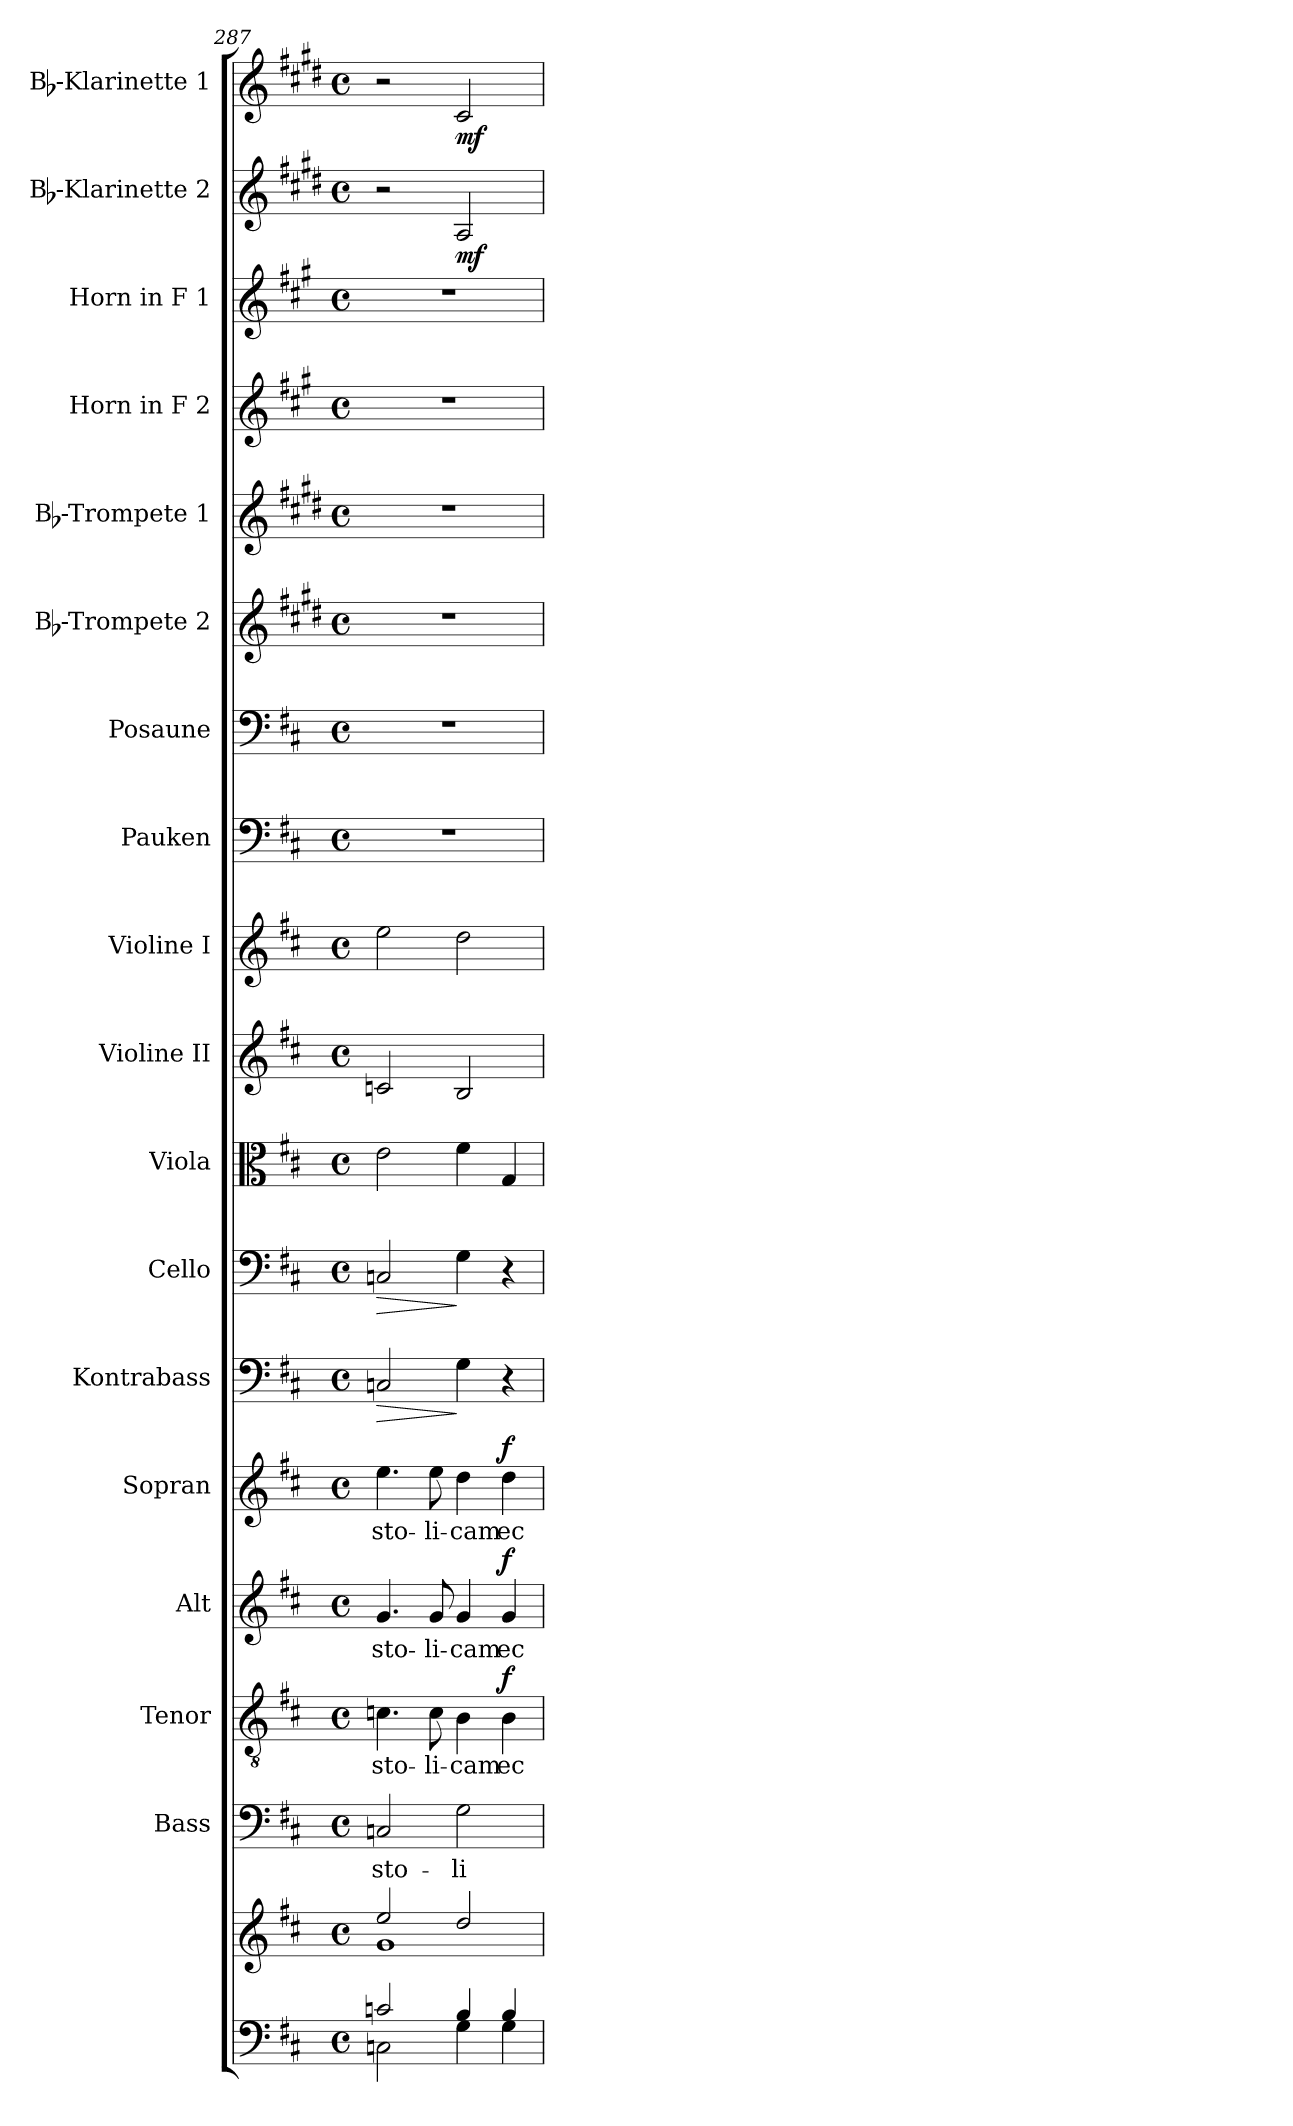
**kern	**kern	**kern	**text	**kern	**text	**dynam	**kern	**text	**dynam	**kern	**text	**dynam	**kern	**dynam	**kern	**dynam	**kern	**kern	**kern	**kern	**kern	**kern	**kern	**kern	**kern	**kern	**dynam	**kern	**dynam
*part18	*part18	*part17	*part17	*part16	*part16	*part16	*part15	*part15	*part15	*part14	*part14	*part14	*part13	*part13	*part12	*part12	*part11	*part10	*part9	*part8	*part7	*part6	*part5	*part4	*part3	*part2	*part2	*part1	*part1
*staff19	*staff18	*staff17	*staff17	*staff16	*staff16	*staff16	*staff15	*staff15	*staff15	*staff14	*staff14	*staff14	*staff13	*staff13	*staff12	*staff12	*staff11	*staff10	*staff9	*staff8	*staff7	*staff6	*staff5	*staff4	*staff3	*staff2	*staff2	*staff1	*staff1
*	*	*I"Bass	*	*I"Tenor	*	*	*I"Alt	*	*	*I"Sopran	*	*	*I"Kontrabass	*	*I"Cello	*	*I"Viola	*I"Violine II	*I"Violine I	*I"Pauken	*I"Posaune	*I"Bb-Trompete 2	*I"Bb-Trompete 1	*I"Horn in F 2	*I"Horn in F 1	*I"Bb-Klarinette 2	*	*I"Bb-Klarinette 1	*
*	*	*I'B.	*	*I'T.	*	*	*I'A.	*	*	*I'S.	*	*	*I'Kb.	*	*	*	*I'Vla.	*I'Vl. II	*I'Vl. I	*I'Pk.	*I'Pos.	*I'Bb Trp. 2	*I'Bb Trp. 1	*	*	*I'Bb Kl. 2	*	*I'Bb Kl. 1	*
*clefF4	*clefG2	*clefF4	*	*clefGv2	*	*	*clefG2	*	*	*clefG2	*	*	*clefF4	*	*clefF4	*	*clefC3	*clefG2	*clefG2	*clefF4	*clefF4	*clefG2	*clefG2	*clefG2	*clefG2	*clefG2	*	*clefG2	*
*	*	*	*	*	*	*	*	*	*	*	*	*	*ITrd7c12	*	*	*	*	*	*	*	*	*ITrd1c2	*ITrd1c2	*ITrd4c7	*ITrd4c7	*ITrd1c2	*	*ITrd1c2	*
*k[f#c#]	*k[f#c#]	*k[f#c#]	*	*k[f#c#]	*	*	*k[f#c#]	*	*	*k[f#c#]	*	*	*k[f#c#]	*	*k[f#c#]	*	*k[f#c#]	*k[f#c#]	*k[f#c#]	*k[f#c#]	*k[f#c#]	*k[f#c#]	*k[f#c#]	*k[f#c#]	*k[f#c#]	*k[f#c#]	*	*k[f#c#]	*
*D:	*D:	*D:	*	*D:	*	*	*D:	*	*	*D:	*	*	*D:	*	*D:	*	*D:	*D:	*D:	*D:	*D:	*D:	*D:	*D:	*D:	*D:	*	*D:	*
*M4/4	*M4/4	*M4/4	*	*M4/4	*	*	*M4/4	*	*	*M4/4	*	*	*M4/4	*	*M4/4	*	*M4/4	*M4/4	*M4/4	*M4/4	*M4/4	*M4/4	*M4/4	*M4/4	*M4/4	*M4/4	*	*M4/4	*
*met(c)	*met(c)	*met(c)	*	*met(c)	*	*	*met(c)	*	*	*met(c)	*	*	*met(c)	*	*met(c)	*	*met(c)	*met(c)	*met(c)	*met(c)	*met(c)	*met(c)	*met(c)	*met(c)	*met(c)	*met(c)	*	*met(c)	*
=287	=287	=287	=287	=287	=287	=287	=287	=287	=287	=287	=287	=287	=287	=287	=287	=287	=287	=287	=287	=287	=287	=287	=287	=287	=287	=287	=287	=287	=287
*^	*^	*	*	*	*	*	*	*	*	*	*	*	*	*	*	*	*	*	*	*	*	*	*	*	*	*	*	*	*
!	!	!	!	!	!LO:LY:b	!	!LO:LY:b	!	!	!LO:LY:b	!	!	!LO:LY:b	!	!	!LO:HP:b	!	!LO:HP:b	!	!	!	!	!	!	!	!	!	!	!	!	!
2cn/	2Cn\	2ee/	1g	2Cn/	-sto-	4.cn\	-sto-	.	4.g/	-sto-	.	4.ee\	-sto-	.	2CCn/	>	2Cn/	>	2e\	2cn/	2ee\	1r	1r	1r	1r	1r	1r	2r	.	2r	.
!	!	!	!	!	!	!	!LO:LY:b	!	!	!LO:LY:b	!	!	!LO:LY:b	!	!	!	!	!	!	!	!	!	!	!	!	!	!	!	!	!	!
.	.	.	.	.	.	8c\	-li-	.	8g/	-li-	.	8ee\	-li-	.	.	.	.	.	.	.	.	.	.	.	.	.	.	.	.	.	.
!	!	!	!	!	!LO:LY:b	!	!LO:LY:b	!	!	!LO:LY:b	!	!	!LO:LY:b	!	!	!	!	!	!	!	!	!	!	!	!	!	!	!	!LO:DY:b	!	!LO:DY:b
4B/	4G\	2dd/	.	2G\	-li-	4B\	-cam	.	4g/	-cam	.	4dd\	-cam	.	4GG\	]	4G\	]	4f#\	2B/	2dd\	.	.	.	.	.	.	2G/	mf	2B/	mf
!	!	!	!	!	!	!	!LO:LY:b	!LO:DY:a	!	!LO:LY:b	!LO:DY:a	!	!LO:LY:b	!LO:DY:a	!	!	!	!	!	!	!	!	!	!	!	!	!	!	!	!	!
4B/	4G\	.	.	.	.	4B\	ec-	f	4g/	ec-	f	4dd\	ec-	f	4r	.	4r	.	4G/	.	.	.	.	.	.	.	.	.	.	.	.
*v	*v	*	*	*	*	*	*	*	*	*	*	*	*	*	*	*	*	*	*	*	*	*	*	*	*	*	*	*	*	*	*
*	*v	*v	*	*	*	*	*	*	*	*	*	*	*	*	*	*	*	*	*	*	*	*	*	*	*	*	*	*	*	*
=	=	=	=	=	=	=	=	=	=	=	=	=	=	=	=	=	=	=	=	=	=	=	=	=	=	=	=	=	=
*-	*-	*-	*-	*-	*-	*-	*-	*-	*-	*-	*-	*-	*-	*-	*-	*-	*-	*-	*-	*-	*-	*-	*-	*-	*-	*-	*-	*-	*-
